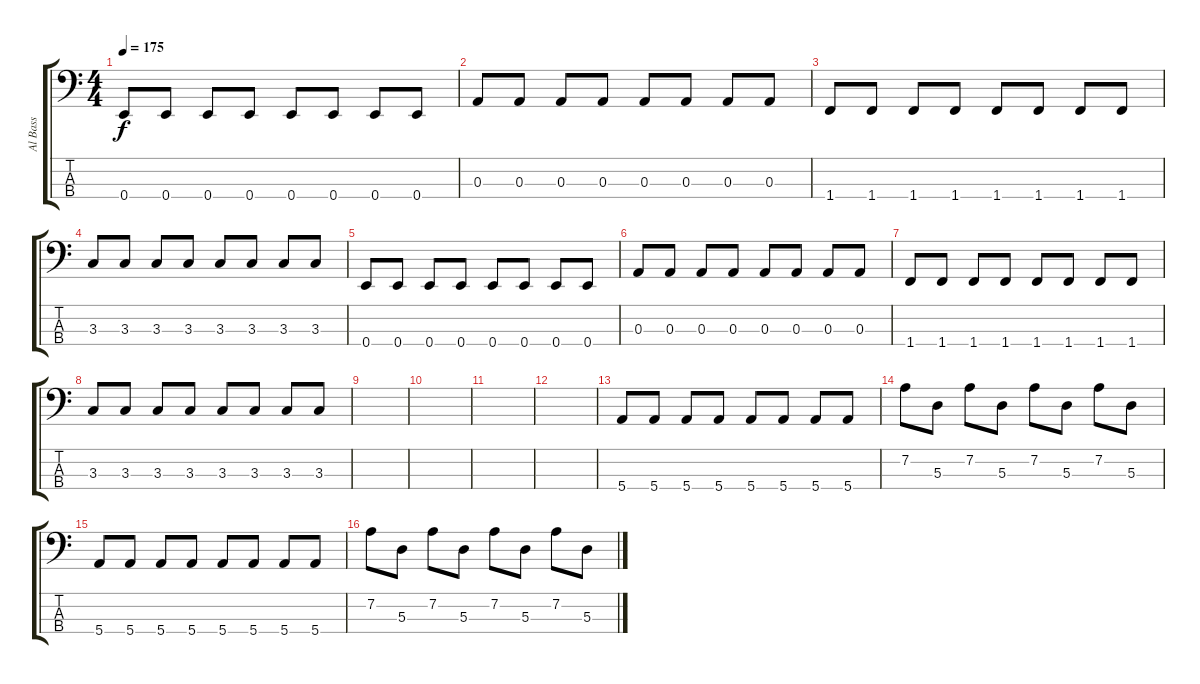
\track ("Al Bass" "Al Bass") {instrument electricbasspick}
\staff {score tabs}
\tuning (G2 D2 A1 E1) {hide}
\ts (4 4)
\tempo 175
\clef f4
\ks c
0.4.8{dy f} 0.4.8 0.4.8 0.4.8 0.4.8 0.4.8 0.4.8 0.4.8 |
0.3.8 0.3.8 0.3.8 0.3.8 0.3.8 0.3.8 0.3.8 0.3.8 |
1.4.8 1.4.8 1.4.8 1.4.8 1.4.8 1.4.8 1.4.8 1.4.8 |
3.3.8 3.3.8 3.3.8 3.3.8 3.3.8 3.3.8 3.3.8 3.3.8 |
0.4.8 0.4.8 0.4.8 0.4.8 0.4.8 0.4.8 0.4.8 0.4.8 |
0.3.8 0.3.8 0.3.8 0.3.8 0.3.8 0.3.8 0.3.8 0.3.8 |
1.4.8 1.4.8 1.4.8 1.4.8 1.4.8 1.4.8 1.4.8 1.4.8 |
3.3.8 3.3.8 3.3.8 3.3.8 3.3.8 3.3.8 3.3.8 3.3.8 |
|
|
|
|
5.4.8 5.4.8 5.4.8 5.4.8 5.4.8 5.4.8 5.4.8 5.4.8 |
7.2.8 5.3.8 7.2.8 5.3.8 7.2.8 5.3.8 7.2.8 5.3.8 |
5.4.8 5.4.8 5.4.8 5.4.8 5.4.8 5.4.8 5.4.8 5.4.8 |
7.2.8 5.3.8 7.2.8 5.3.8 7.2.8 5.3.8 7.2.8 5.3.8
